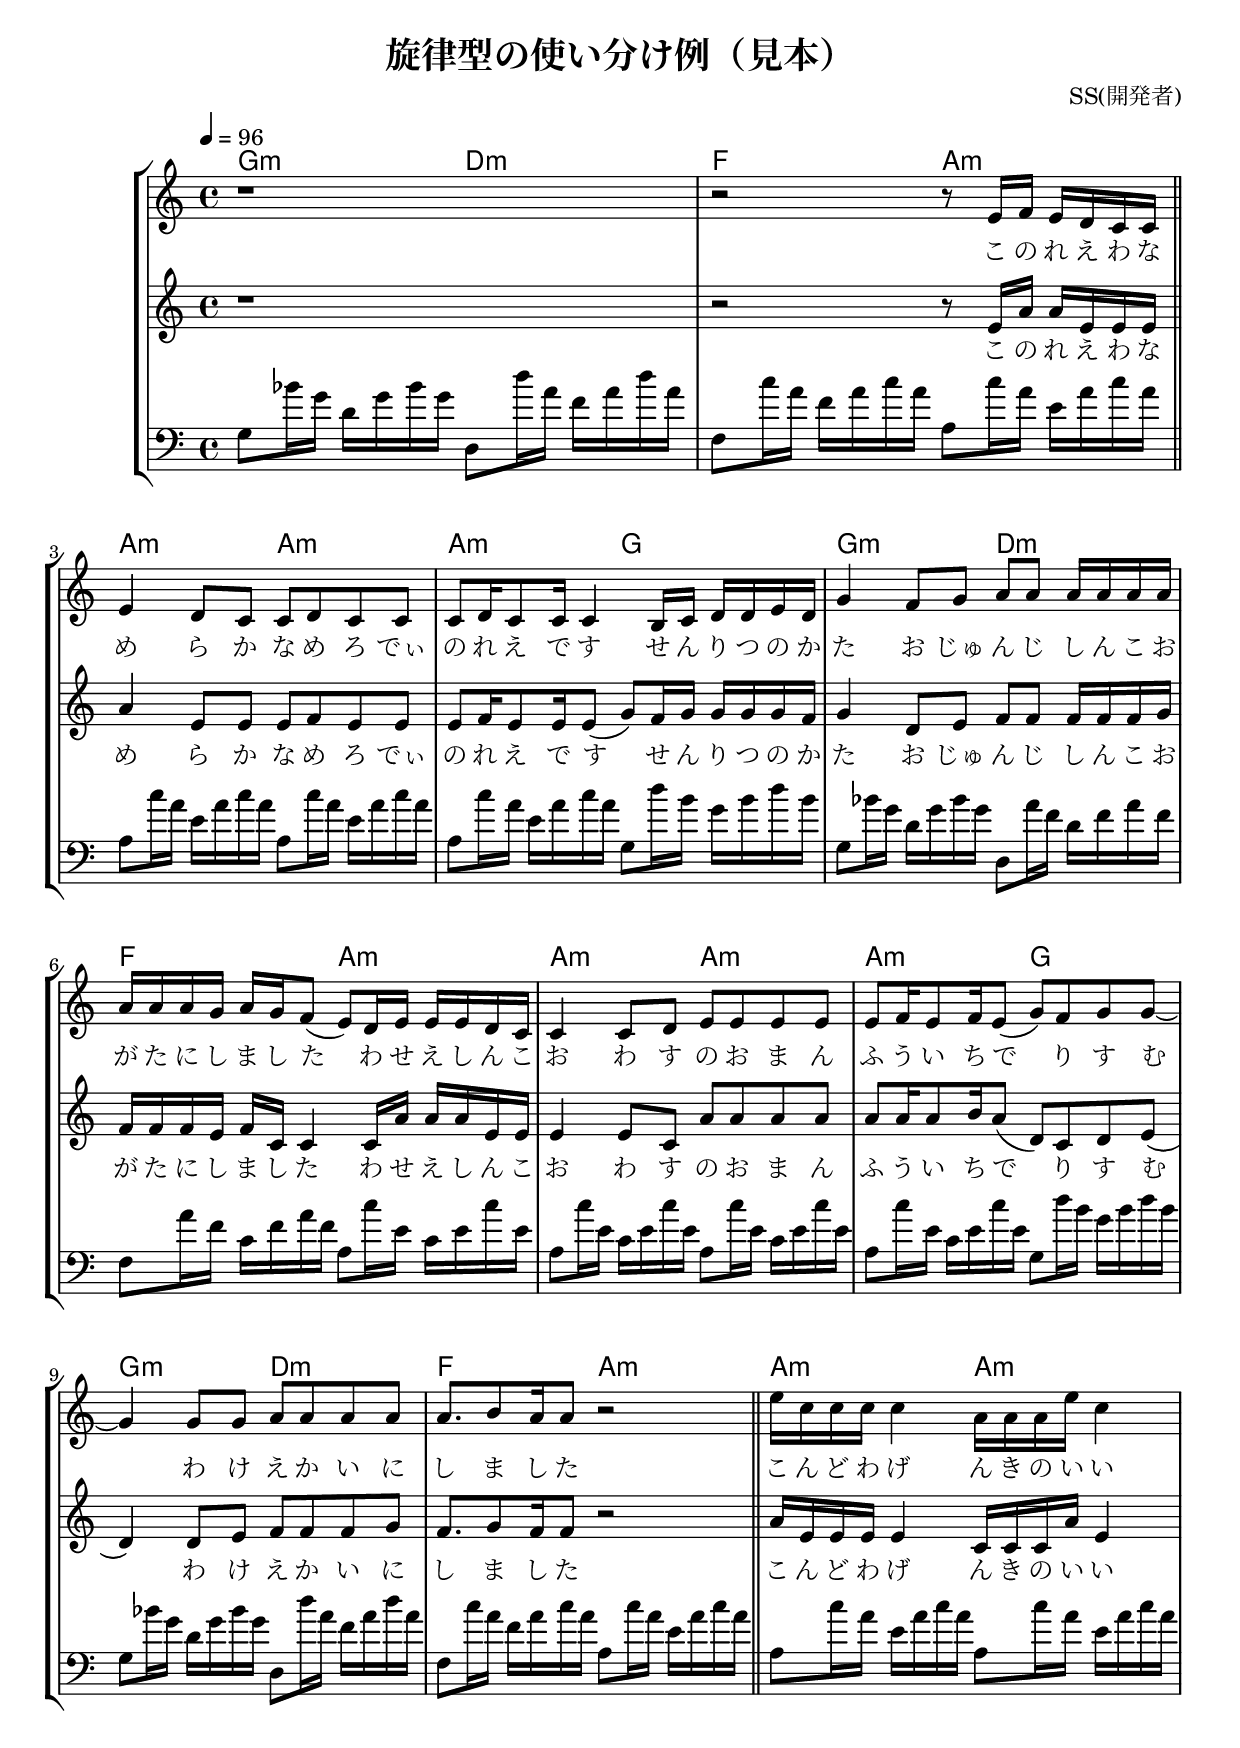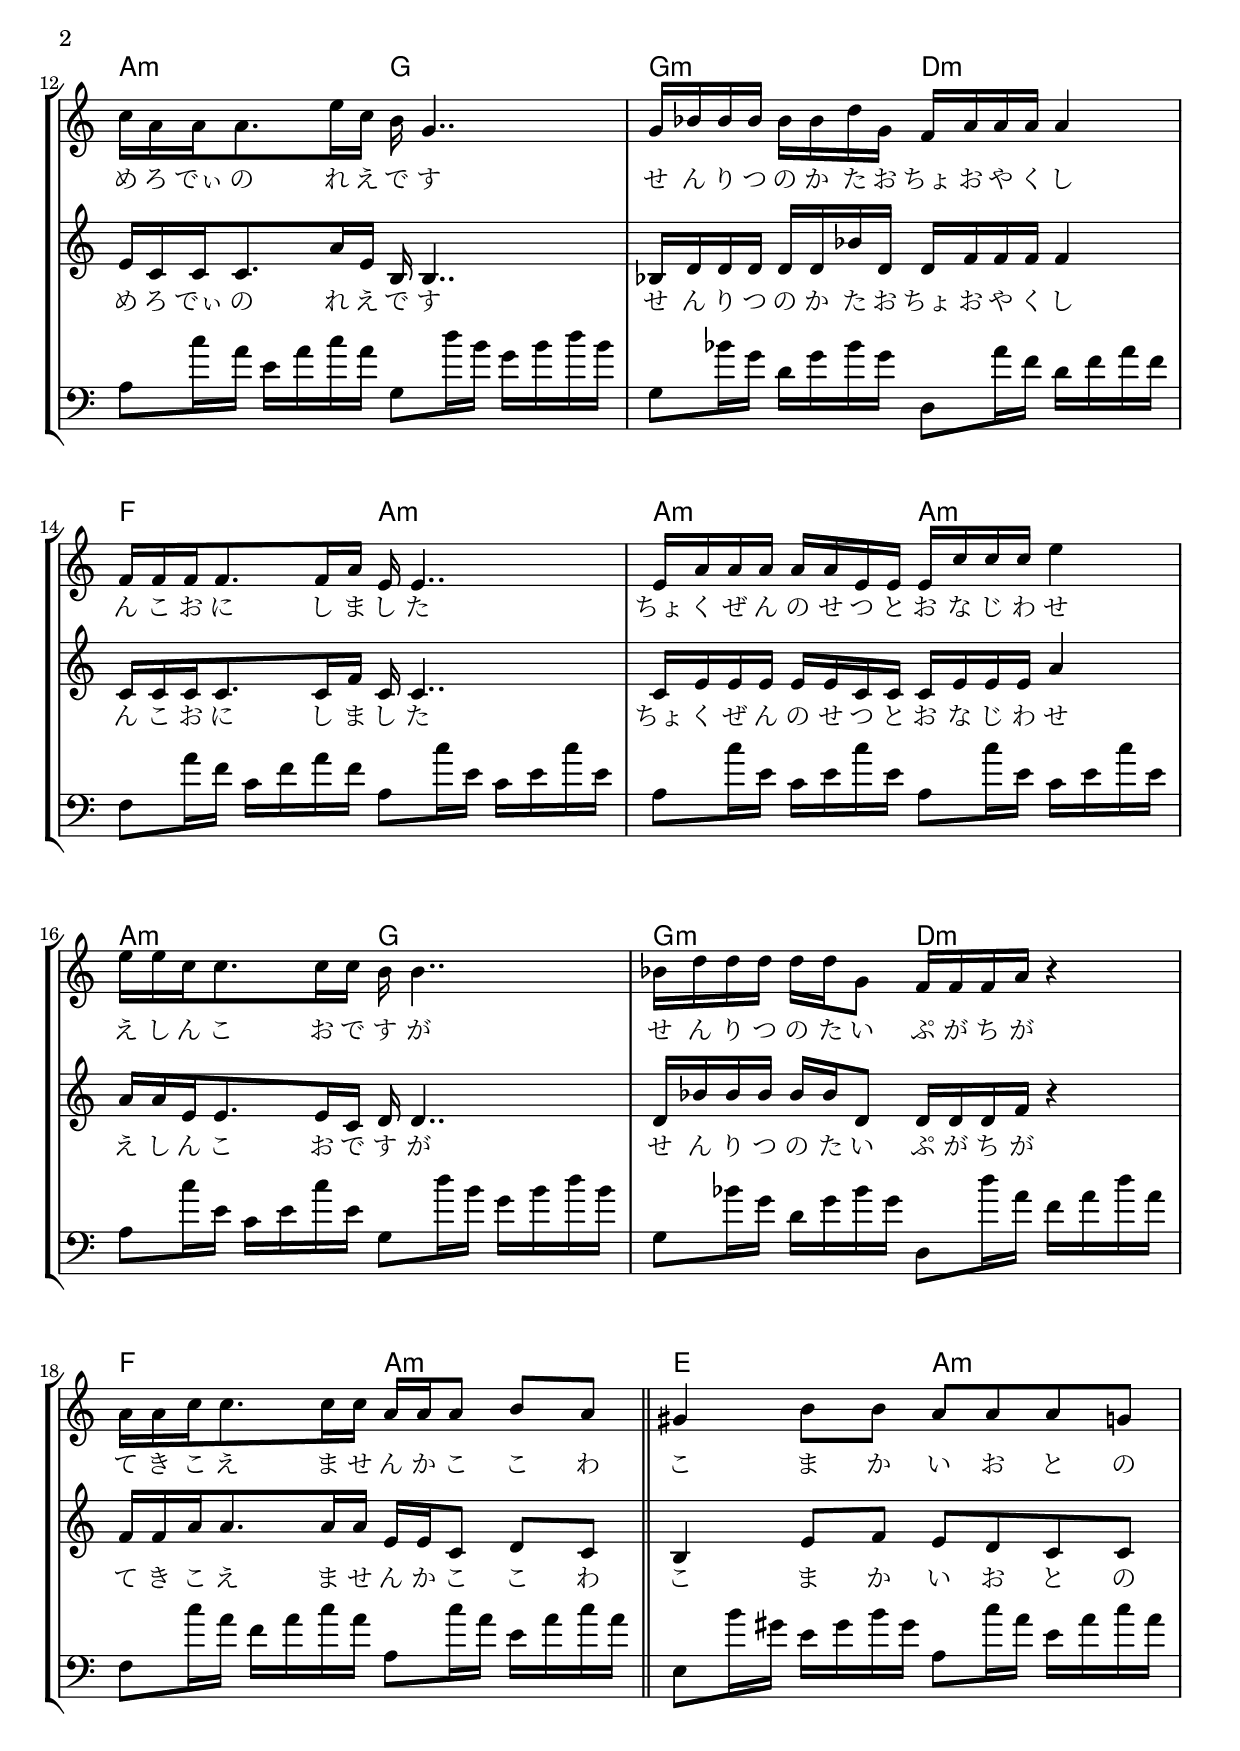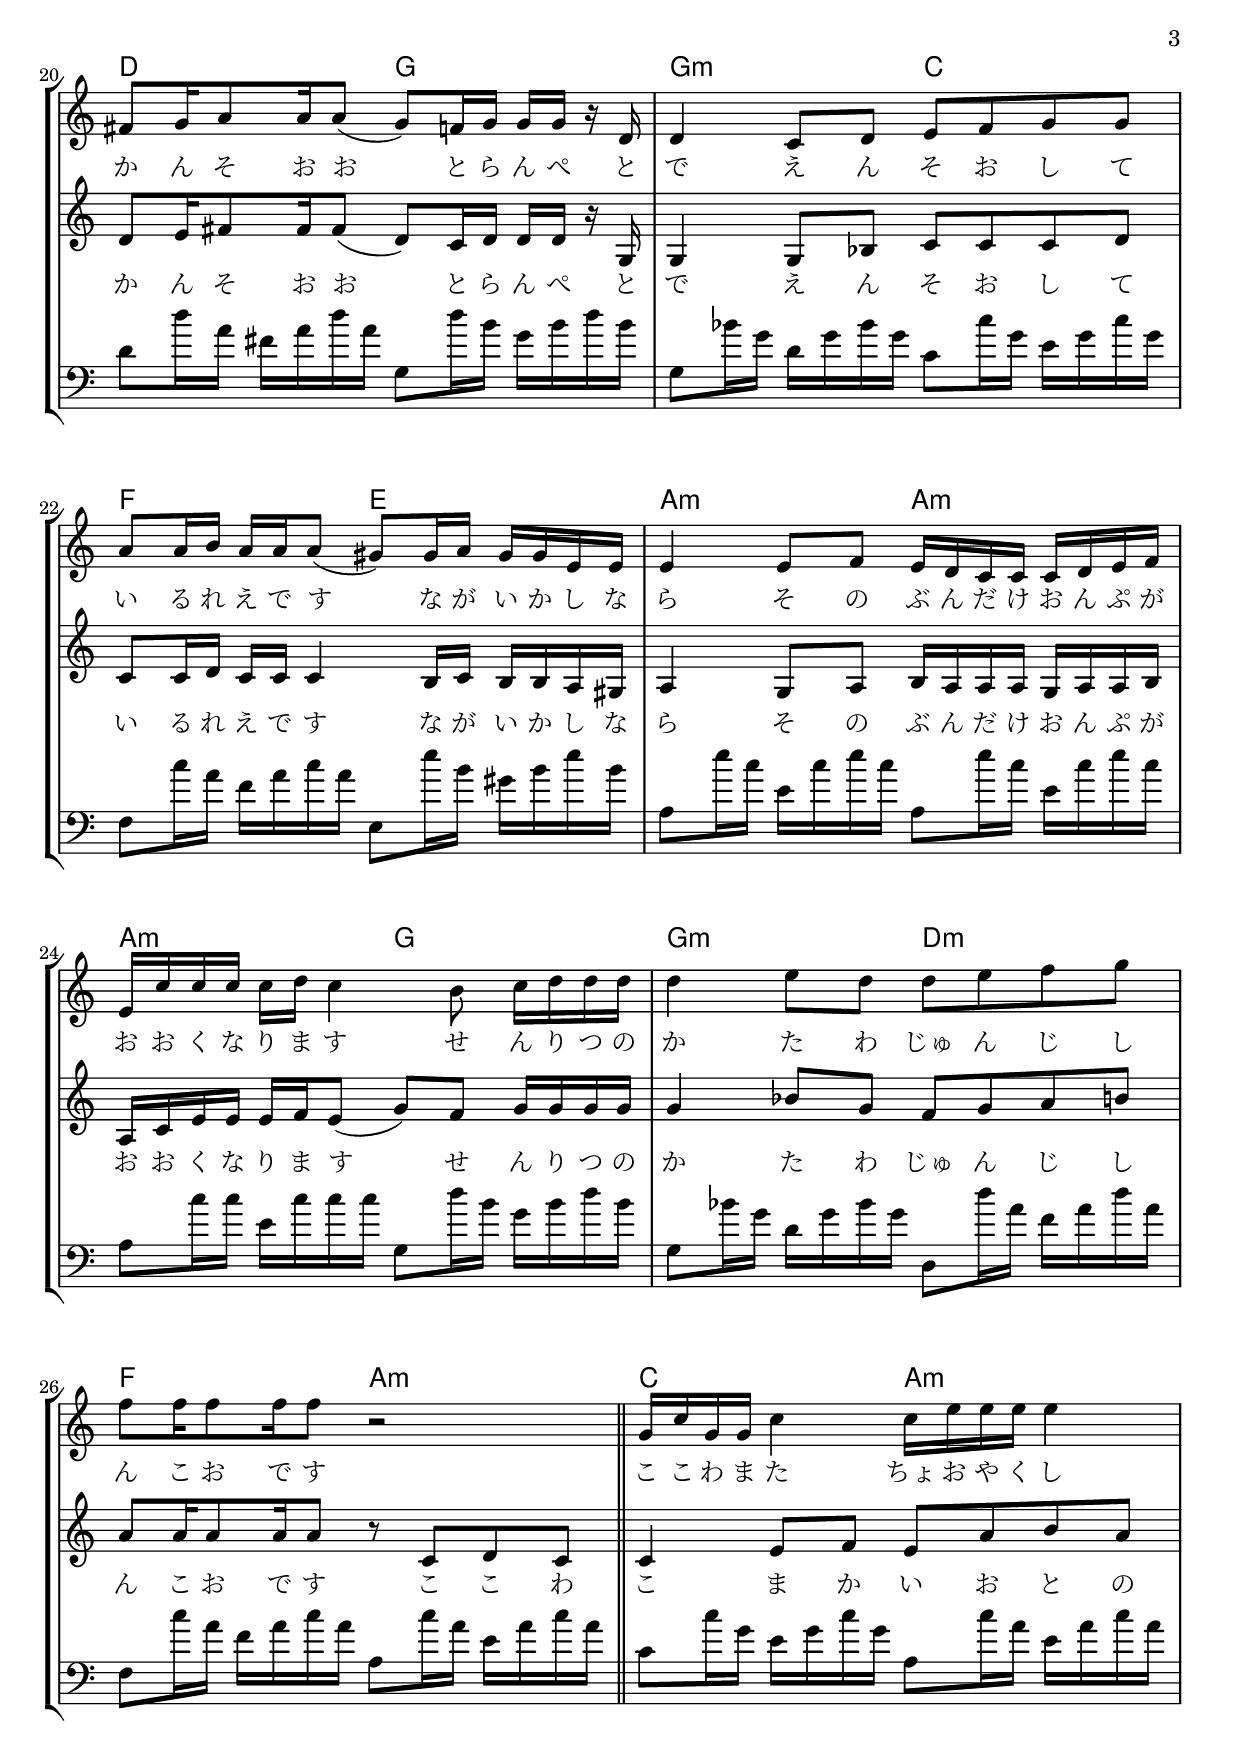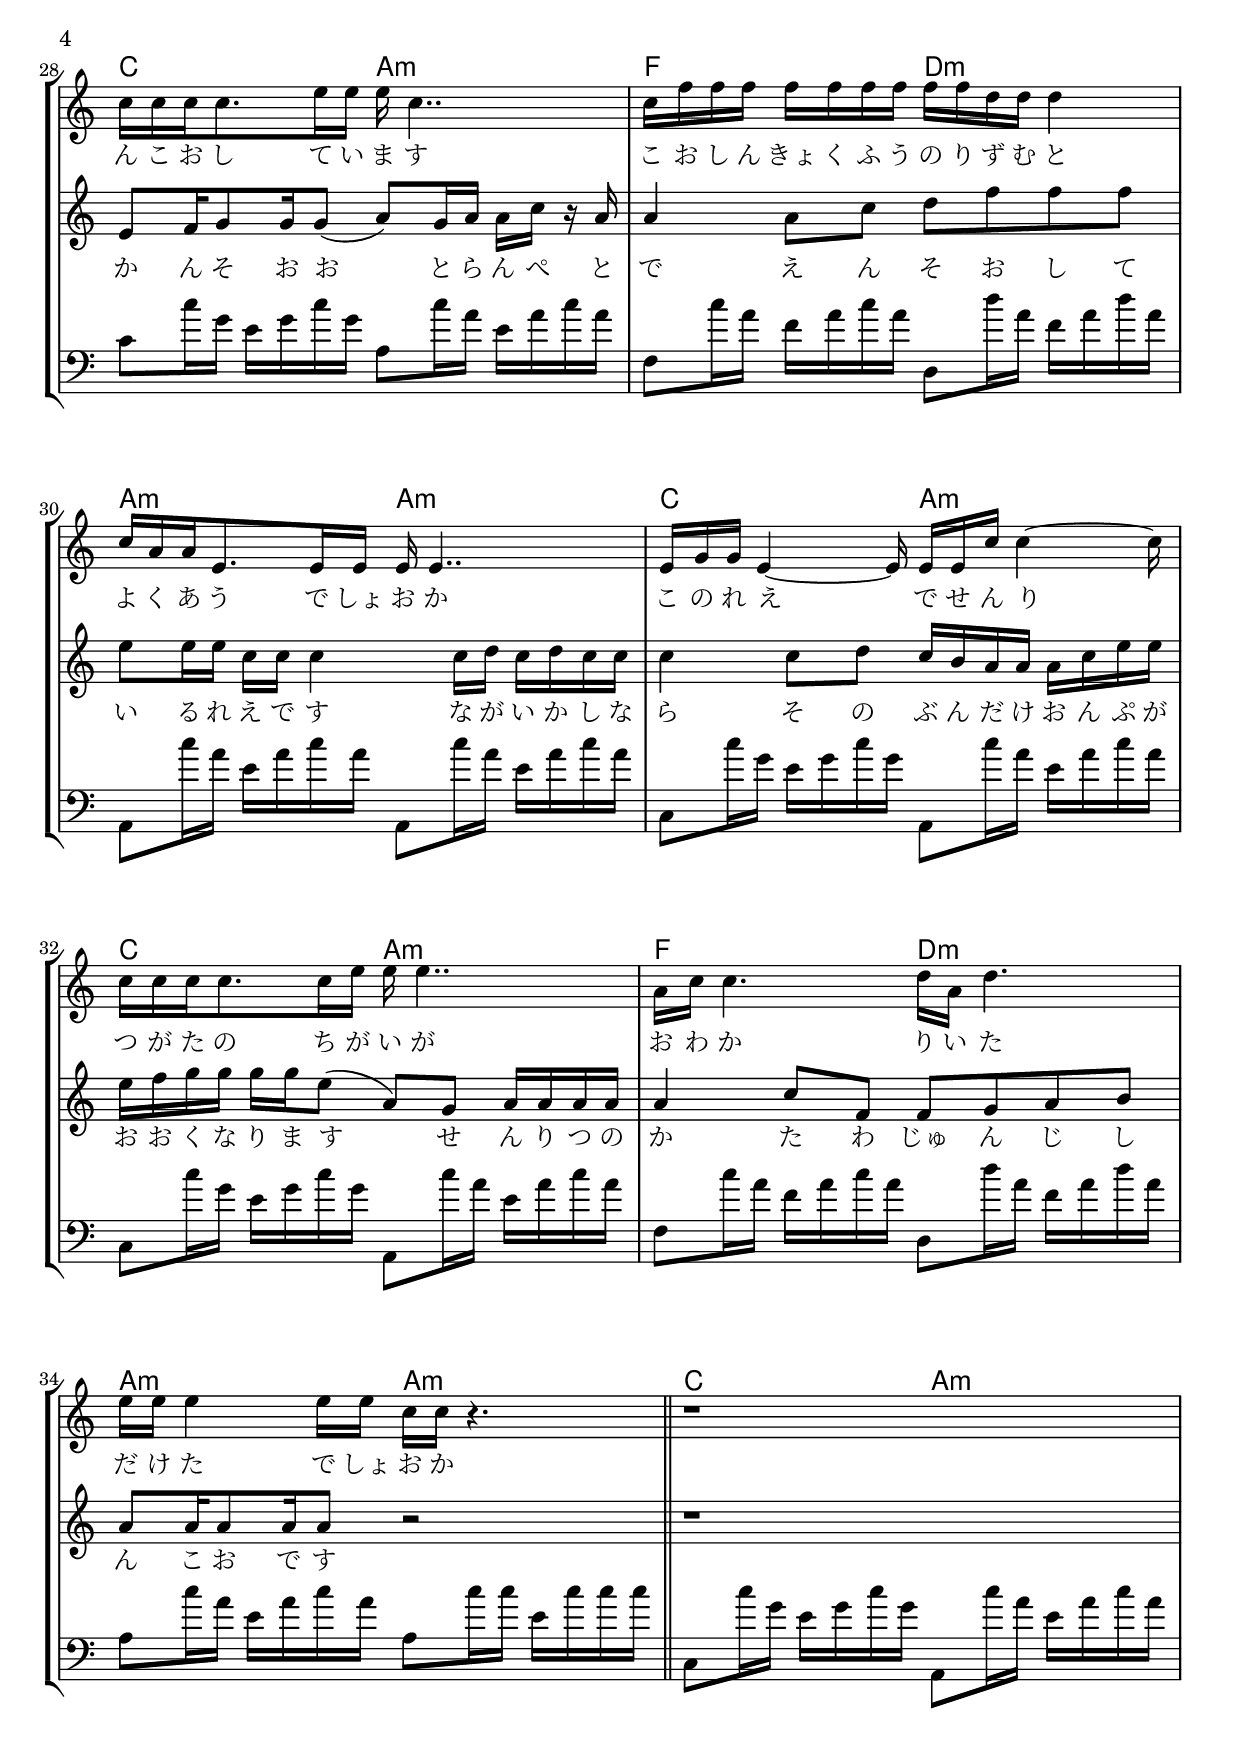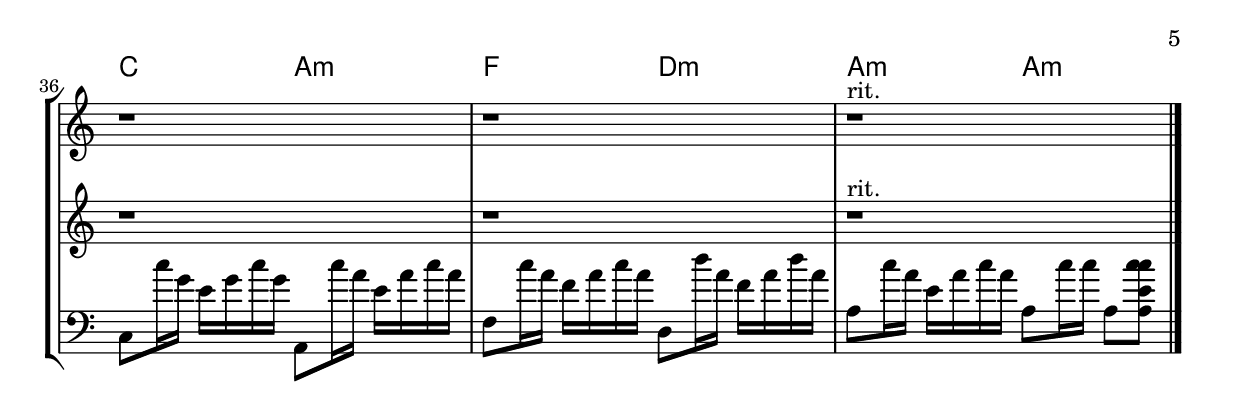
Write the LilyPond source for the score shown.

\version "2.12.1"

\header {
	title = \markup {旋律型の使い分け例（見本）}
	composer = \markup \center-column {SS(開発者)}
}

harmony = \chordmode {
	g2:m d:m f a:m 

	a:m a:m a:m g g:m d:m f a:m a:m a:m a:m g g:m d:m f a:m 

	a:m a:m a:m g g:m d:m f a:m a:m a:m a:m g g:m d:m f a:m 

	e a:m d g g:m c f e a:m a:m a:m g g:m d:m f a:m 

	c a:m c a:m f d:m a:m a:m c a:m c a:m f d:m a:m a:m 

	c a:m c a:m f d:m a:m a:m 
}

melody = {
	\key c \major
	\tempo 4 = 96
	r1 | r2 r8 
	\set Staff.midiInstrument = #"fss0.35"
	e'16  f'16  e'16  d'16  c'16  c'16 
	e'4  d'8  c'8  c'8  d'8  c'8  c'8 
	c'8  d'16  c'8  c'16  c'4  b16  c'16  d'16  d'16  e'16  d'16 
	g'4  f'8  g'8  a'8  a'8  a'16  a'16  a'16  a'16 
	a'16  a'16  a'16  g'16  a'16  g'16  f'8  (e'8)  d'16  e'16  e'16  e'16  d'16  c'16 
	c'4  c'8  d'8  e'8  e'8  e'8  e'8 
	e'8  f'16  e'8  f'16  e'8  (g'8)  f'8  g'8  g'8~ 
	g'4  g'8  g'8  a'8  a'8  a'8  a'8 
	a'8.  b'8  a'16  a'8  	r2 	\set Staff.midiInstrument = #"mmi0.38"
	e''16  c''16  c''16  c''16  c''4  a'16  a'16  a'16  e''16  c''4 
	c''16  a'16  a'16  a'8.  e''16  c''16  b'16  g'4.. 
	g'16  bes'16  bes'16  bes'16  bes'16  bes'16  d''16  g'16  f'16  a'16  a'16  a'16  a'4 
	f'16  f'16  f'16  f'8.  f'16  a'16  e'16  e'4.. 
	e'16  a'16  a'16  a'16  a'16  a'16  e'16  e'16  e'16  c''16  c''16  c''16  e''4 
	e''16  e''16  c''16  c''8.  c''16  c''16  b'16  b'4.. 
	bes'16  d''16  d''16  d''16  d''16  d''16  g'8  f'16  f'16  f'16  a'16  r4 
	a'16  a'16  c''16  c''8.  c''16  c''16  a'16  a'16  	\set Staff.midiInstrument = #"Trumpet"
	a'8  b'8  a'8 
	gis'4  b'8  b'8  a'8  a'8  a'8  g'8 
	fis'8  g'16  a'8  a'16  a'8  (g'8)  f'16  g'16  g'16  g'16  r16  d'16 
	d'4  c'8  d'8  e'8  f'8  g'8  g'8 
	a'8  a'16  b'16  a'16  a'16  a'8  (gis'8)  gis'16  a'16  gis'16  gis'16  e'16  e'16 
	e'4  e'8  f'8  e'16  d'16  c'16  c'16  c'16  d'16  e'16  f'16 
	e'16  c''16  c''16  c''16  c''16  d''16  c''4  b'8  c''16  d''16  d''16  d''16 
	d''4  e''8  d''8  d''8  e''8  f''8  g''8 
	f''8  f''16  f''8  f''16  f''8  	r2 	\set Staff.midiInstrument = #"fss0.35"
	 g'16  c''16  g'16  g'16  c''4  c''16  e''16  e''16  e''16  e''4 
	c''16  c''16  c''16  c''8.  e''16  e''16  e''16  c''4.. 
	c''16  f''16  f''16  f''16  f''16  f''16  f''16  f''16  f''16  f''16  d''16  d''16  d''4 
	c''16  a'16  a'16  e'8.  e'16  e'16  e'16  e'4.. 
	e'16  g'16  g'16  e'4~e'16  e'16  e'16  c''16  c''4~c''16 
	c''16  c''16  c''16  c''8.  c''16  e''16  e''16  e''4.. 
	a'16  c''16  c''4.  d''16  a'16  d''4. 
	e''16  e''16  e''4  e''16  e''16  c''16  c''16  	r4. 	r1 | r1 | r1 | r1^"rit." \bar "|."
}

words = \lyricmode {
	
	こ  の  れ  え  わ  な  め  ら  か  な  め  ろ  でぃ  の  れ  え  で  す  せ  ん  り  つ  の  か  た  お  じゅ  ん  じ  し  ん  こ  お  が  た  に  し  ま  し  た  わ  せ  え  し  ん  こ  お  わ  す  の  お  ま  ん  ふ  う  い  ち  で  り  す  む  わ  け  え  か  い  に  し  ま  し  た  
	こ  ん  ど  わ  げ  ん  き  の  い  い  め  ろ  でぃ  の  れ  え  で  す  せ  ん  り  つ  の  か  た  お  ちょ  お  や  く  し  ん  こ  お  に  し  ま  し  た  ちょ  く  ぜ  ん  の  せ  つ  と  お  な  じ  わ  せ  え  し  ん  こ  お  で  す  が  せ  ん  り  つ  の  た  い  ぷ  が  ち  が  て  き  こ  え  ま  せ  ん  か  
	こ  こ  わ  こ  ま  か  い  お  と  の  か  ん  そ  お  お  と  ら  ん  ぺ  と  で  え  ん  そ  お  し  て  い  る  れ  え  で  す  な  が  い  か  し  な  ら  そ  の  ぶ  ん  だ  け  お  ん  ぷ  が  お  お  く  な  り  ま  す  せ  ん  り  つ  の  か  た  わ  じゅ  ん  じ  し  ん  こ  お  で  す  
	こ  こ  わ  ま  た  ちょ  お  や  く  し  ん  こ  お  し  て  い  ま  す  こ  お  し  ん  きょ  く  ふ  う  の  り  ず  む  と  よ  く  あ  う  で  しょ  お  か  こ  の  れ  え  で  せ  ん  り  つ  が  た  の  ち  が  い  が  お  わ  か  り  い  た  だ  け  た  で  しょ  お  か  
	
}

secondmelody = {
	\key c \major
	\tempo 4 = 96
	r1 | r2 r8 
	\set Staff.midiInstrument = #"mmi0.38"
	e'16  a'16  a'16  e'16  e'16  e'16 
	a'4  e'8  e'8  e'8  f'8  e'8  e'8 
	e'8  f'16  e'8  e'16  e'8  (g'8)  f'16  g'16  g'16  g'16  g'16  f'16 
	g'4  d'8  e'8  f'8  f'8  f'16  f'16  f'16  g'16 
	f'16  f'16  f'16  e'16  f'16  c'16  c'4  c'16  a'16  a'16  a'16  e'16  e'16 
	e'4  e'8  c'8  a'8  a'8  a'8  a'8 
	a'8  a'16  a'8  b'16  a'8  (d'8)  c'8  d'8  e'8 
	(d'4)  d'8  e'8  f'8  f'8  f'8  g'8 
	f'8.  g'8  f'16  f'8  	r2 	\set Staff.midiInstrument = #"mmi0.38"
	a'16  e'16  e'16  e'16  e'4  c'16  c'16  c'16  a'16  e'4 
	e'16  c'16  c'16  c'8.  a'16  e'16  b16  b4.. 
	bes16  d'16  d'16  d'16  d'16  d'16  bes'16  d'16  d'16  f'16  f'16  f'16  f'4 
	c'16  c'16  c'16  c'8.  c'16  f'16  c'16  c'4.. 
	c'16  e'16  e'16  e'16  e'16  e'16  c'16  c'16  c'16  e'16  e'16  e'16  a'4 
	a'16  a'16  e'16  e'8.  e'16  c'16  d'16  d'4.. 
	d'16  bes'16  bes'16  bes'16  bes'16  bes'16  d'8  d'16  d'16  d'16  f'16  r4 
	f'16  f'16  a'16  a'8.  a'16  a'16  e'16  e'16  	\set Staff.midiInstrument = #"Trumpet"
	c'8  d'8  c'8 
	b4  e'8  f'8  e'8  d'8  c'8  c'8 
	d'8  e'16  fis'8  fis'16  fis'8  (d'8)  c'16  d'16  d'16  d'16  r16  g16 
	g4  g8  bes8  c'8  c'8  c'8  d'8 
	c'8  c'16  d'16  c'16  c'16  c'4  b16  c'16  b16  b16  a16  gis16 
	a4  g8  a8  b16  a16  a16  a16  g16  a16  a16  b16 
	a16  c'16  e'16  e'16  e'16  f'16  e'8  (g'8)  f'8  g'16  g'16  g'16  g'16 
	g'4  bes'8  g'8  f'8  g'8  a'8  b'8 
	a'8  a'16  a'8  a'16  a'8  	r8 	\set Staff.midiInstrument = #"Trumpet"
	c'8  d'8  c'8 
	c'4  e'8  f'8  e'8  a'8  b'8  a'8 
	e'8  f'16  g'8  g'16  g'8  (a'8)  g'16  a'16  a'16  c''16  r16  a'16 
	a'4  a'8  c''8  d''8  f''8  f''8  f''8 
	e''8  e''16  e''16  c''16  c''16  c''4  c''16  d''16  c''16  d''16  c''16  c''16 
	c''4  c''8  d''8  c''16  b'16  a'16  a'16  a'16  c''16  e''16  e''16 
	e''16  f''16  g''16  g''16  g''16  g''16  e''8  (a'8)  g'8  a'16  a'16  a'16  a'16 
	a'4  c''8  f'8  f'8  g'8  a'8  b'8 
	a'8  a'16  a'8  a'16  a'8  	r2 	r1 | r1 | r1 | r1^"rit." \bar "|."
}

secondwords = \lyricmode {
	
	こ  の  れ  え  わ  な  め  ら  か  な  め  ろ  でぃ  の  れ  え  で  す  せ  ん  り  つ  の  か  た  お  じゅ  ん  じ  し  ん  こ  お  が  た  に  し  ま  し  た  わ  せ  え  し  ん  こ  お  わ  す  の  お  ま  ん  ふ  う  い  ち  で  り  す  む  わ  け  え  か  い  に  し  ま  し  た  
	こ  ん  ど  わ  げ  ん  き  の  い  い  め  ろ  でぃ  の  れ  え  で  す  せ  ん  り  つ  の  か  た  お  ちょ  お  や  く  し  ん  こ  お  に  し  ま  し  た  ちょ  く  ぜ  ん  の  せ  つ  と  お  な  じ  わ  せ  え  し  ん  こ  お  で  す  が  せ  ん  り  つ  の  た  い  ぷ  が  ち  が  て  き  こ  え  ま  せ  ん  か  
	こ  こ  わ  こ  ま  か  い  お  と  の  か  ん  そ  お  お  と  ら  ん  ぺ  と  で  え  ん  そ  お  し  て  い  る  れ  え  で  す  な  が  い  か  し  な  ら  そ  の  ぶ  ん  だ  け  お  ん  ぷ  が  お  お  く  な  り  ま  す  せ  ん  り  つ  の  か  た  わ  じゅ  ん  じ  し  ん  こ  お  で  す  
	こ  こ  わ  こ  ま  か  い  お  と  の  か  ん  そ  お  お  と  ら  ん  ぺ  と  で  え  ん  そ  お  し  て  い  る  れ  え  で  す  な  が  い  か  し  な  ら  そ  の  ぶ  ん  だ  け  お  ん  ぷ  が  お  お  く  な  り  ま  す  せ  ん  り  つ  の  か  た  わ  じゅ  ん  じ  し  ん  こ  お  で  す  
	
}

tempochange = {
	\tempo 4 = 96
	r1 | r1 \bar "||"
	\tempo 4 = 96
	r1 | r1 | r1 | r1 | r1 | r1 | r1 | r1 \bar "||"
	\tempo 4 = 96
	r1 | r1 | r1 | r1 | r1 | r1 | r1 | r1 \bar "||"
	\tempo 4 = 96
	r1 | r1 | r1 | r1 | r1 | r1 | r1 | r1 \bar "||"
	\tempo 4 = 96
	r1 | r1 | r1 | r1 | r1 | r1 | r1 | r1 \bar "||"
	\tempo 4 = 96
	r1 | r1 | r1 | \tempo 4 = 72 r2 \tempo 4 = 64 r2 \bar "|."
}

mainacc = {
	\clef bass
	\set Staff.midiInstrument = #"Acoustic grand"
	\key c \major
	\tempo 4 = 96
	g8 bes'16 g'16   d'16 g'16 bes'16 g'16
	d8 d''16 a'16   f'16 a'16 d''16 a'16
	f8 c''16 a'16   f'16 a'16 c''16 a'16
	a8 c''16 a'16   e'16 a'16 c''16 a'16
	\bar "||"

	\set Staff.midiInstrument = #"Acoustic grand"
	a8 c''16 a'16   e'16 a'16 c''16 a'16
	a8 c''16 a'16   e'16 a'16 c''16 a'16
	a8 c''16 a'16   e'16 a'16 c''16 a'16
	g8 d''16 b'16   g'16 b'16 d''16 b'16
	g8 bes'16 g'16   d'16 g'16 bes'16 g'16
	d8 a'16 f'16   d'16 f'16 a'16 f'16
	f8 a'16 f'16   c'16 f'16 a'16 f'16
	a8 c''16 e'16   c'16 e'16 c''16 e'16
	a8 c''16 e'16   c'16 e'16 c''16 e'16
	a8 c''16 e'16   c'16 e'16 c''16 e'16
	a8 c''16 e'16   c'16 e'16 c''16 e'16
	g8 d''16 b'16   g'16 b'16 d''16 b'16
	g8 bes'16 g'16   d'16 g'16 bes'16 g'16
	d8 d''16 a'16   f'16 a'16 d''16 a'16
	f8 c''16 a'16   f'16 a'16 c''16 a'16
	a8 c''16 a'16   e'16 a'16 c''16 a'16
	\bar "||"

	\set Staff.midiInstrument = #"Acoustic grand"
	a8 c''16 a'16   e'16 a'16 c''16 a'16
	a8 c''16 a'16   e'16 a'16 c''16 a'16
	a8 c''16 a'16   e'16 a'16 c''16 a'16
	g8 d''16 b'16   g'16 b'16 d''16 b'16
	g8 bes'16 g'16   d'16 g'16 bes'16 g'16
	d8 a'16 f'16   d'16 f'16 a'16 f'16
	f8 a'16 f'16   c'16 f'16 a'16 f'16
	a8 c''16 e'16   c'16 e'16 c''16 e'16
	a8 c''16 e'16   c'16 e'16 c''16 e'16
	a8 c''16 e'16   c'16 e'16 c''16 e'16
	a8 c''16 e'16   c'16 e'16 c''16 e'16
	g8 d''16 b'16   g'16 b'16 d''16 b'16
	g8 bes'16 g'16   d'16 g'16 bes'16 g'16
	d8 d''16 a'16   f'16 a'16 d''16 a'16
	f8 c''16 a'16   f'16 a'16 c''16 a'16
	a8 c''16 a'16   e'16 a'16 c''16 a'16
	\bar "||"

	\set Staff.midiInstrument = #"Acoustic grand"
	e8 b'16 gis'16   e'16 gis'16 b'16 gis'16
	a8 c''16 a'16   e'16 a'16 c''16 a'16
	d'8 d''16 a'16   fis'16 a'16 d''16 a'16
	g8 d''16 b'16   g'16 b'16 d''16 b'16
	g8 bes'16 g'16   d'16 g'16 bes'16 g'16
	c'8 c''16 g'16   e'16 g'16 c''16 g'16
	f8 c''16 a'16   f'16 a'16 c''16 a'16
	e8 e''16 b'16   gis'16 b'16 e''16 b'16
	a8 e''16 c''16   e'16 c''16 e''16 c''16
	a8 e''16 c''16   e'16 c''16 e''16 c''16
	a8 c''16 c''16   e'16 c''16 c''16 c''16
	g8 d''16 b'16   g'16 b'16 d''16 b'16
	g8 bes'16 g'16   d'16 g'16 bes'16 g'16
	d8 d''16 a'16   f'16 a'16 d''16 a'16
	f8 c''16 a'16   f'16 a'16 c''16 a'16
	a8 c''16 a'16   e'16 a'16 c''16 a'16
	\bar "||"

	\set Staff.midiInstrument = #"Acoustic grand"
	c'8 c''16 g'16   e'16 g'16 c''16 g'16
	a8 c''16 a'16   e'16 a'16 c''16 a'16
	c'8 c''16 g'16   e'16 g'16 c''16 g'16
	a8 c''16 a'16   e'16 a'16 c''16 a'16
	f8 c''16 a'16   f'16 a'16 c''16 a'16
	d8 d''16 a'16   f'16 a'16 d''16 a'16
	a,8 c''16 a'16   e'16 a'16 c''16 a'16
	a,8 c''16 a'16   e'16 a'16 c''16 a'16
	c8 c''16 g'16   e'16 g'16 c''16 g'16
	a,8 c''16 a'16   e'16 a'16 c''16 a'16
	c8 c''16 g'16   e'16 g'16 c''16 g'16
	a,8 c''16 a'16   e'16 a'16 c''16 a'16
	f8 c''16 a'16   f'16 a'16 c''16 a'16
	d8 d''16 a'16   f'16 a'16 d''16 a'16
	a8 c''16 a'16   e'16 a'16 c''16 a'16
	a8 c''16 c''16   e'16 c''16 c''16 c''16
	\bar "||"

	\set Staff.midiInstrument = #"Acoustic grand"
	c8 c''16 g'16   e'16 g'16 c''16 g'16
	a,8 c''16 a'16   e'16 a'16 c''16 a'16
	c8 c''16 g'16   e'16 g'16 c''16 g'16
	a,8 c''16 a'16   e'16 a'16 c''16 a'16
	f8 c''16 a'16   f'16 a'16 c''16 a'16
	d8 d''16 a'16   f'16 a'16 d''16 a'16
	a8 c''16 a'16   e'16 a'16 c''16 a'16
	a8 c''16 c''16 a8 <a e' c'' c''>8
	\bar "|."
}

subacc = {
	\clef bass
	\set Staff.midiInstrument = #"Bassoon"
	\key c \major
	\tempo 4 = 96
	g4.g8
	d4.d8
	f4.f8
	a4.a8
	\bar "||"

	\set Staff.midiInstrument = #"Bassoon"
	a8 r16 <e' a' c''>16 <e' a' c''>8 r16 a16
	a8 r16 <e' a' c''>16 <e' a' c''>8 r16 a16
	a8 r16 <e' a' c''>16 <e' a' c''>8 r16 a16
	g8 r16 <g' b' d''>16 <g' b' d''>8 r16 g16
	g8 r16 <d' g' bes'>16 <d' g' bes'>8 r16 g16
	d8 r16 <d' f' a'>16 <d' f' a'>8 r16 d16
	f8 r16 <c' f' a'>16 <c' f' a'>8 r16 f16
	a8 r16 <c' e' c''>16 <c' e' c''>8 r16 a16
	a8 r16 <c' e' c''>16 <c' e' c''>8 r16 a16
	a8 r16 <c' e' c''>16 <c' e' c''>8 r16 a16
	a8 r16 <c' e' c''>16 <c' e' c''>8 r16 a16
	g8 r16 <g' b' d''>16 <g' b' d''>8 r16 g16
	g8 r16 <d' g' bes'>16 <d' g' bes'>8 r16 g16
	d8 r16 <f' a' d''>16 <f' a' d''>8 r16 d16
	f8 r16 <f' a' c''>16 <f' a' c''>8 r16 f16
	a8 r16 <e' a' c''>16 <e' a' c''>8 r16 a16
	\bar "||"

	\set Staff.midiInstrument = #"Bassoon"
	a8 r16 <e' a' c''>16 <e' a' c''>8 r16 a16
	a8 r16 <e' a' c''>16 <e' a' c''>8 r16 a16
	a8 r16 <e' a' c''>16 <e' a' c''>8 r16 a16
	g8 r16 <g' b' d''>16 <g' b' d''>8 r16 g16
	g8 r16 <d' g' bes'>16 <d' g' bes'>8 r16 g16
	d8 r16 <d' f' a'>16 <d' f' a'>8 r16 d16
	f8 r16 <c' f' a'>16 <c' f' a'>8 r16 f16
	a8 r16 <c' e' c''>16 <c' e' c''>8 r16 a16
	a8 r16 <c' e' c''>16 <c' e' c''>8 r16 a16
	a8 r16 <c' e' c''>16 <c' e' c''>8 r16 a16
	a8 r16 <c' e' c''>16 <c' e' c''>8 r16 a16
	g8 r16 <g' b' d''>16 <g' b' d''>8 r16 g16
	g8 r16 <d' g' bes'>16 <d' g' bes'>8 r16 g16
	d8 r16 <f' a' d''>16 <f' a' d''>8 r16 d16
	f8 r16 <f' a' c''>16 <f' a' c''>8 r16 f16
	a8 r16 <e' a' c''>16 <e' a' c''>8 r16 a16
	\bar "||"

	\set Staff.midiInstrument = #"Bassoon"
	e8. gis'16 b'16 r16 e'16 r16
	a8. a'16 c''16 r16 e'16 r16
	d'8. a'16 d''16 r16 fis'16 r16
	g8. b'16 d''16 r16 g'16 r16
	g8. g'16 bes'16 r16 d'16 r16
	c'8. g'16 c''16 r16 e'16 r16
	f8. a'16 c''16 r16 f'16 r16
	e8. b'16 e''16 r16 gis'16 r16
	a8. c''16 e''16 r16 e'16 r16
	a8. c''16 e''16 r16 e'16 r16
	a8. c''16 c''16 r16 e'16 r16
	g8. b'16 d''16 r16 g'16 r16
	g8. g'16 bes'16 r16 d'16 r16
	d8. a'16 d''16 r16 f'16 r16
	f8. a'16 c''16 r16 f'16 r16
	a8. a'16 c''16 r16 e'16 r16
	\bar "||"

	\set Staff.midiInstrument = #"Bassoon"
	c'8 r16 <e' g' c''>16 <e' g' c''>8 r16 c'16
	a8 r16 <e' a' c''>16 <e' a' c''>8 r16 a16
	c'8 r16 <e' g' c''>16 <e' g' c''>8 r16 c'16
	a8 r16 <e' a' c''>16 <e' a' c''>8 r16 a16
	f8 r16 <f' a' c''>16 <f' a' c''>8 r16 f16
	d8 r16 <f' a' d''>16 <f' a' d''>8 r16 d16
	a,8 r16 <e' a' c''>16 <e' a' c''>8 r16 a,16
	a,8 r16 <e' a' c''>16 <e' a' c''>8 r16 a,16
	c8 r16 <e' g' c''>16 <e' g' c''>8 r16 c16
	a,8 r16 <e' a' c''>16 <e' a' c''>8 r16 a,16
	c8 r16 <e' g' c''>16 <e' g' c''>8 r16 c16
	a,8 r16 <e' a' c''>16 <e' a' c''>8 r16 a,16
	f8 r16 <f' a' c''>16 <f' a' c''>8 r16 f16
	d8 r16 <f' a' d''>16 <f' a' d''>8 r16 d16
	a8 r16 <e' a' c''>16 <e' a' c''>8 r16 a16
	a8 r16 <e' c'' c''>16 <e' c'' c''>8 r16 a16
	\bar "||"

	\set Staff.midiInstrument = #"Bassoon"
	c8 r16 <e' g' c''>16 <e' g' c''>8 r16 c16
	a,8 r16 <e' a' c''>16 <e' a' c''>8 r16 a,16
	c8 r16 <e' g' c''>16 <e' g' c''>8 r16 c16
	a,8 r16 <e' a' c''>16 <e' a' c''>8 r16 a,16
	f8 r16 <f' a' c''>16 <f' a' c''>8 r16 f16
	d8 r16 <f' a' d''>16 <f' a' d''>8 r16 d16
	a8 r16 <e' a' c''>16 <e' a' c''>8 r16 a16
	<a e' c'' c''>2
	\bar "|."
}

percA = {
	\drummode {
	r2 hho2  |r2 hho2  \bar "||"
	r2 hho2  |r2 hho2  |r2 hho2  |r2 hho2  |r2 hho2  |r2 hho2  |r2 hho2  |r2 hho2  \bar "||"
	r4 hh8. hh4 r16 hh4  |hh4 hh8 hh4. hh4  |hh4 hh8. hh4 r16 hh4  |hh4 hh8 hh4. hh4  |r4 hh8. hh4 r16 hh4  |hh4 hh8 hh4. hh4  |hh4 hh8. hh4 r16 hh4  |hh4 hh8 hh4. hh4  \bar "||"
	r4 hh8. hh4 r16 hh4  |hh4 hh8 hh4. hh4  |hh4 hh8. hh4 r16 hh4  |hh4 hh8 hh4. hh4  |r4 hh8. hh4 r16 hh4  |hh4 hh8 hh4. hh4  |hh4 hh8. hh4 r16 hh4  |hh4 hh8 hh4. hh4  \bar "||"
	r2 r8 hho4.  |r2 r8 hho4.  |r2 r8 hho4.  |r2 r8 hho4.  |r2 r8 hho4.  |r2 r8 hho4.  |r2 r8 hho4.  |r2 r8 hho4.  \bar "||"
	r2 r8 hho4.  |r2 r8 hho4.  |r2 r8 hho4.  |r2 r8 hho4.  \bar "|."
	}
}

percB = {
	\drummode {
	r8 hh16 hh16 hh8 hh16 hh8. hh16 hh16 hh8 hh16 hh16  |hh8 hh16 hh16 hh8 hh16 hh8 hh4. r16  \bar "||"
	r8 hh16 hh16 hh8 hh16 hh8. hh16 hh16 hh8 hh16 hh16  |hh8 hh16 hh16 hh8 hh16 hh8. hh16 hh16 hh8 hh8  |hh8 hh16 hh16 hh8 hh16 hh8. hh16 hh16 hh8 hh16 hh16  |hh8 hh16 hh16 hh8 hh16 hh8. hh16 hh16 hh8 hh8  |r8 hh16 hh16 hh8 hh16 hh8. hh16 hh16 hh8 hh16 hh16  |hh8 hh16 hh16 hh8 hh16 hh8. hh16 hh16 hh8 hh8  |hh8 hh16 hh16 hh8 hh16 hh8. hh16 hh16 hh8 hh16 hh16  |hh8 hh16 hh16 hh8 hh16 hh8 hh4. r16  \bar "||"
	r8 hhp4 hhp4 hhp4 hhp8  |r8 hhp2 hhp4 hhp8  |r8 hhp4 hhp4 hhp4 hhp8  |r8 hhp2 hhp4 hhp8  |r8 hhp4 hhp4 hhp4 hhp8  |r8 hhp2 hhp4 hhp8  |r8 hhp4 hhp4 hhp4 hhp8  |r8 hhp2 hhp4.  \bar "||"
	r8 hhp4 hhp4 hhp4 hhp8  |r8 hhp2 hhp4 hhp8  |r8 hhp4 hhp4 hhp4 hhp8  |r8 hhp2 hhp4 hhp8  |r8 hhp4 hhp4 hhp4 hhp8  |r8 hhp2 hhp4 hhp8  |r8 hhp4 hhp4 hhp4 hhp8  |r8 hhp2 hhp4.  \bar "||"
	r8 hh8 hh8 hh8 hh4. hh8  |hh8 hh8 hh8 hh8 hh4 hh8 hh8  |hh8 hh8 hh8 hh8 hh4. hh8  |hh8 hh8 hh8 hh8 hh4 hh8 hh8  |r8 hh8 hh8 hh8 hh4. hh8  |hh8 hh8 hh8 hh8 hh4 hh8 hh8  |hh8 hh8 hh8 hh8 hh4. hh8  |r16 hh4 hh4 hh4 r16 hh8  \bar "||"
	r8 hh8 hh8 hh8 hh4. hh8  |hh8 hh8 hh8 hh8 hh4 hh8 hh8  |hh8 hh8 hh8 hh8 hh4. hh8  |r16 hh4 hh4 hh4 r16 hh8  \bar "|."
	}
}

percC = {
	\drummode {
	r4 sn2 sn4  |r4 sn4. sn16 sn8 sn16 sn16 sn16  \bar "||"
	r4 sn2 sn4  |r4 sn2 sn4  |r4 sn2 sn4  |r4 sn2 sn4  |r4 sn2 sn4  |r4 sn2 sn4  |r4 sn2 sn4  |r4 sn4. sn16 sn8 sn16 sn16 sn16  \bar "||"
	r4 sn2 sn8. sn16  |r4 sn2 sn8. sn16  |r4 sn2 sn8. sn16  |r4 sn2 sn8. sn16  |r4 sn2 sn8. sn16  |r4 sn2 sn8. sn16  |r4 sn2 sn8. sn16  |r4 sn2 sn8 sn16 sn16  \bar "||"
	r4 sn2 sn8. sn16  |r4 sn2 sn8. sn16  |r4 sn2 sn8. sn16  |r4 sn2 sn8. sn16  |r4 sn2 sn8. sn16  |r4 sn2 sn8. sn16  |r4 sn2 sn8. sn16  |r4 sn2 sn8 sn16 sn16  \bar "||"
	r16 hhp4 hhp8 hhp8 hhp4. hhp16  |r16 hhp4 hhp8 hhp8 hhp4 hhp8.  |r16 hhp4 hhp8 hhp8 hhp4 hhp8 hhp16  |r16 hhp4 hhp8 hhp8 hhp4 hhp8.  |r16 hhp4 hhp8 hhp8 hhp4. hhp16  |r16 hhp4 hhp8 hhp8 hhp4 hhp8.  |r16 hhp4 hhp8 hhp8 hhp4 hhp8 hhp16  |r8 hhp8 hhp8 hhp8 hhp4 r16 hhp8.  \bar "||"
	r16 hhp4 hhp8 hhp8 hhp4. hhp16  |r16 hhp4 hhp8 hhp8 hhp4 hhp8.  |r16 hhp4 hhp8 hhp8 hhp4 hhp8 hhp16  |r8 hhp8 hhp8 hhp8 hhp4 r16 hhp8.  \bar "|."
	}
}

percD = {
	\drummode {
	bd8 bd4 bd4 r16 bd8. bd8  |bd4. bd8. bd4. r16  \bar "||"
	bd8 bd4 bd4 r16 bd8. bd8  |bd8 bd4 bd4 r16 bd8. bd8  |bd8 bd4 bd4 r16 bd8. bd8  |bd8 bd4 bd4 r16 bd8. bd8  |bd8 bd4 bd4 r16 bd8. bd8  |bd8 bd4 bd4 r16 bd8. bd8  |bd8 bd4 bd4 r16 bd8. bd8  |bd4. bd8. bd4. r16  \bar "||"
	bd4. r16 bd8. bd4 bd8  |bd8 bd4 r16 bd8. bd4 bd8  |bd4. r16 bd8. bd4 bd8  |bd8 bd4 r16 bd8. bd4 bd8  |bd4. r16 bd8. bd4 bd8  |bd8 bd4 r16 bd8. bd4 bd8  |bd4. r16 bd8. bd4 bd8  |bd8 bd4 r16 bd8. bd4 bd8  \bar "||"
	bd4. r16 bd8. bd4 bd8  |bd8 bd4 r16 bd8. bd4 bd8  |bd4. r16 bd8. bd4 bd8  |bd8 bd4 r16 bd8. bd4 bd8  |bd4. r16 bd8. bd4 bd8  |bd8 bd4 r16 bd8. bd4 bd8  |bd4. r16 bd8. bd4 bd8  |bd8 bd4 r16 bd8. bd4 bd8  \bar "||"
	r8. sn2 r16 sn4  |r8. sn2 r16 sn8. sn16  |r8. sn2 r16 sn4  |r8. sn2 r16 sn8. sn16  |r8. sn2 r16 sn4  |r8. sn2 r16 sn8. sn16  |r8. sn2 r16 sn4  |r8. sn2 r16 sn4  \bar "||"
	r8. sn2 r16 sn4  |r8. sn2 r16 sn8. sn16  |r8. sn2 r16 sn4  |r8. sn2 r16 sn4  \bar "|."
	}
}

percE = {
	\drummode {
	cymc1  |r2. cymc4  \bar "||"
	cymc1  |r1 |r1 |r1 |cymc1  |r1 |r1 |r2. cymc4  \bar "||"
	r1  |r4. r16 hho2 r16  |r1  |r4. r16 hho2 r16  |r1  |r4. r16 hho2 r16  |r1  |r4. r16 hho2 r16  \bar "||"
	r1  |r4. r16 hho2 r16  |r1  |r4. r16 hho2 r16  |r1  |r4. r16 hho2 r16  |r1  |r4. r16 hho2 r16  \bar "||"
	bd4. bd8 bd2  |bd4. bd8 bd4. bd8  |bd4. bd8 bd2  |bd4. bd8 bd4. bd8  |bd4. bd8 bd2  |bd4. bd8 bd4. bd8  |bd4. bd8 bd2  |bd4. bd8 bd4 bd4  \bar "||"
	bd4. bd8 bd2  |bd4. bd8 bd4. bd8  |bd4. bd8 bd2  |bd4. bd8 bd4 bd4  \bar "|."
	}
}

percF = {
	\drummode {
	r1 | r1 \bar "||"
	r1 | r1 | r1 | r1 | r1 | r1 | r1 | r1 \bar "||"
	cymc1  |r1 |r1 |r1 |cymc1  |r1 |r1 |r1 \bar "||"
	cymc1  |r1 |r1 |r1 |cymc1  |r1 |r1 |r1 \bar "||"
	cymc1  |r1 |r1 |r1 |cymc1  |r1 |r1 |cymc1  \bar "||"
	cymc1  |r1 |r1 |cymc1  \bar "|."
	}
}

percG = {
	\drummode {
	r1 | r1 \bar "||"
	r1 | r1 | r1 | r1 | r1 | r1 | r1 | r1 \bar "||"
	r1 | r1 | r1 | r1 | r1 | r1 | r1 | r1 \bar "||"
	r1 | r1 | r1 | r1 | r1 | r1 | r1 | r1 \bar "||"
	r1 |r1 |r1 |r1 |r1 |r1 |r1 |r4. r16 tommh2 r16  \bar "||"
	r1 |r1 |r1 |r4. r16 tommh2 r16  \bar "|."
	}
}

percH = {
	\drummode {
	r1 | r1 \bar "||"
	r1 | r1 | r1 | r1 | r1 | r1 | r1 | r1 \bar "||"
	r1 | r1 | r1 | r1 | r1 | r1 | r1 | r1 \bar "||"
	r1 | r1 | r1 | r1 | r1 | r1 | r1 | r1 \bar "||"
	r1 |r1 |r1 |r1 |r1 |r1 |r1 |r2. r8 toml8  \bar "||"
	r1 |r1 |r1 |r2. r8 toml8  \bar "|."
	}
}

\score {
	<<
		\new StaffGroup <<
			\new ChordNames {\harmony}
			\new Voice = "melody" {\melody}
			\new Lyrics \lyricsto "melody" \words
			\new Voice = "secondmelody" {\secondmelody}
			\new Lyrics \lyricsto "secondmelody" \secondwords
			\new Staff = "mainacc" {\mainacc}
		>>
	>>
	\layout { }
}
